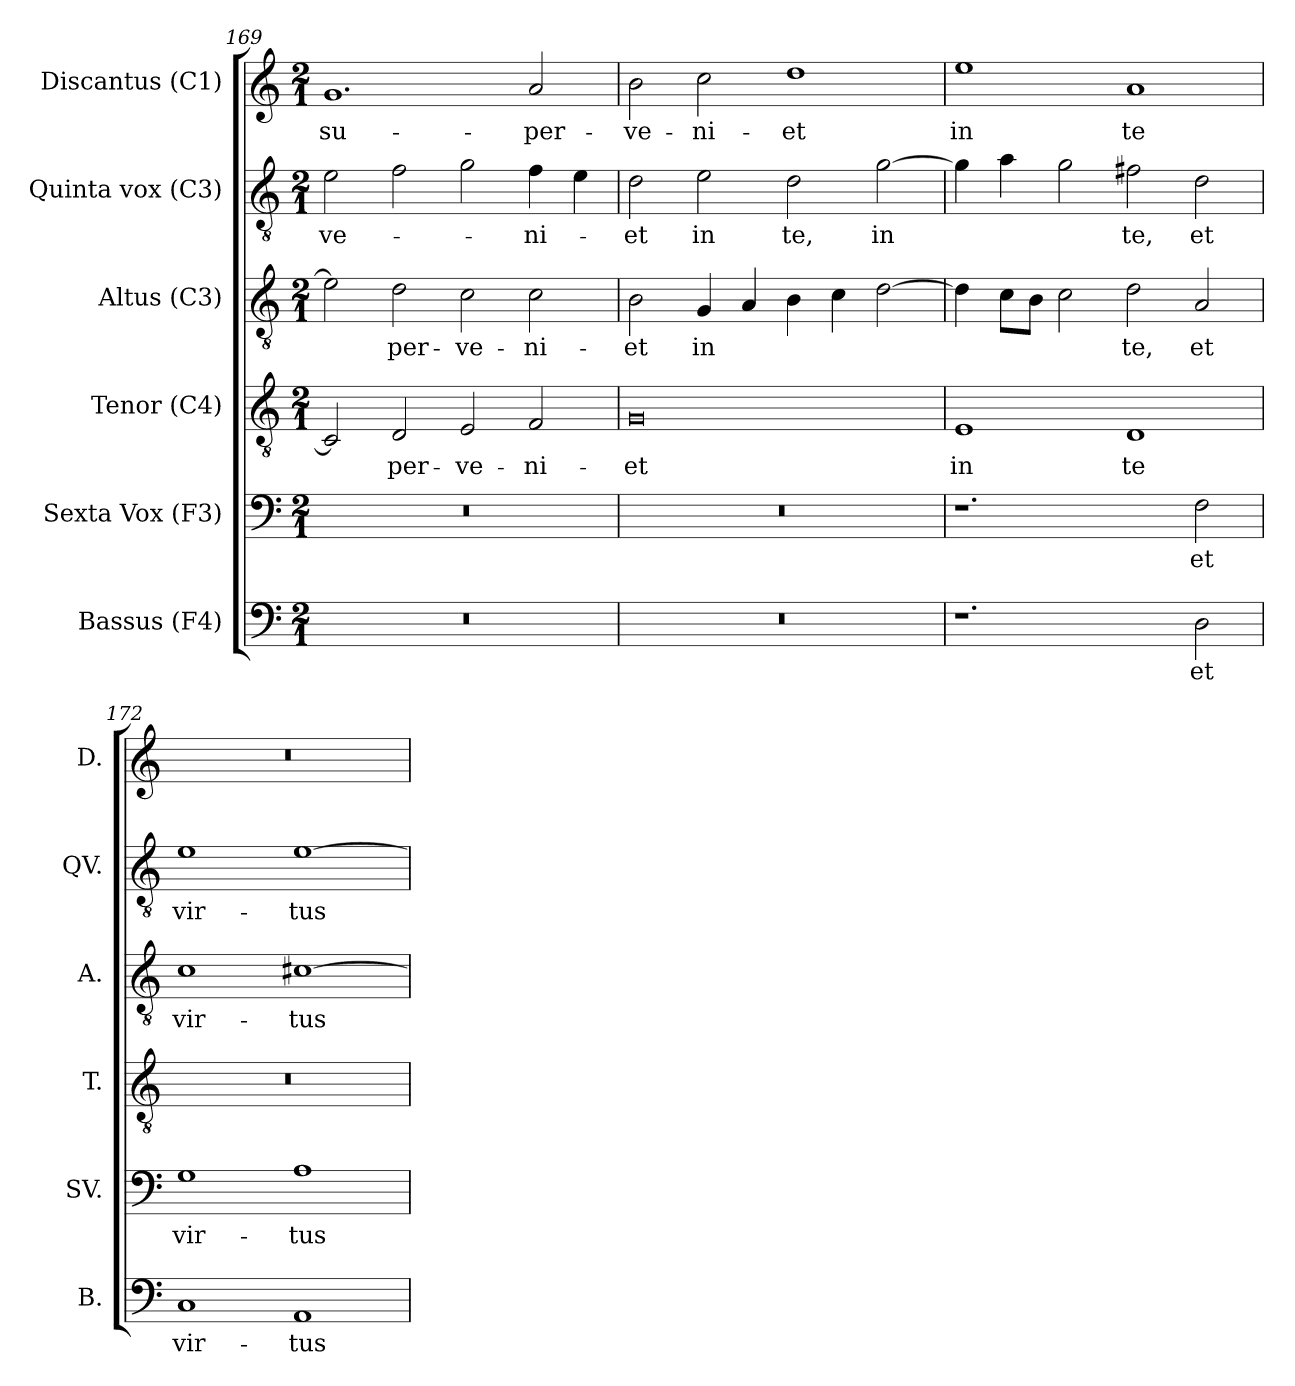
**kern	**text	**kern	**text	**kern	**text	**kern	**text	**kern	**text	**kern	**text
*part6	*part6	*part5	*part5	*part4	*part4	*part3	*part3	*part2	*part2	*part1	*part1
*staff6	*staff6	*staff5	*staff5	*staff4	*staff4	*staff3	*staff3	*staff2	*staff2	*staff1	*staff1
*I"Bassus (F4)	*	*I"Sexta Vox (F3)	*	*I"Tenor (C4)	*	*I"Altus (C3)	*	*I"Quinta vox (C3)	*	*I"Discantus (C1)	*
*I'B.	*	*I'SV.	*	*I'T.	*	*I'A.	*	*I'QV.	*	*I'D.	*
*clefF4	*	*clefF4	*	*clefGv2	*	*clefGv2	*	*clefGv2	*	*clefG2	*
*	*	*	*	*	*	*ITrd7c12	*	*ITrd7c12	*	*	*
*k[]	*	*k[]	*	*k[]	*	*k[]	*	*k[]	*	*k[]	*
*C:	*	*C:	*	*C:	*	*C:	*	*C:	*	*C:	*
*M2/1	*	*M2/1	*	*M2/1	*	*M2/1	*	*M2/1	*	*M2/1	*
=169	=169	=169	=169	=169	=169	=169	=169	=169	=169	=169	=169
!LO:N:vis=1	!	!LO:N:vis=1	!	!	!	!	!	!	!	!	!
!	!	!	!	!	!	!	!	!	!LO:LY:b:color=#000000	!	!
!	!	!	!	!	!	!	!	!	!	!	!LO:LY:b:color=#000000
0r	.	0r	.	2Ci/]	.	2Ei\]	.	2Ei\	-ve-	1.gi	su-
!	!	!	!	!	!LO:LY:b:color=#000000	!	!	!	!	!	!
!	!	!	!	!	!	!	!LO:LY:b:color=#000000	!	!	!	!
.	.	.	.	2Di/	-per-	2Di\	-per-	2Fi\	.	.	.
!	!	!	!	!	!LO:LY:b:color=#000000	!	!	!	!	!	!
!	!	!	!	!	!	!	!LO:LY:b:color=#000000	!	!	!	!
.	.	.	.	2Ei/	-ve-	2Ci\	-ve-	2Gi\	.	.	.
!	!	!	!	!	!LO:LY:b:color=#000000	!	!	!	!	!	!
!	!	!	!	!	!	!	!LO:LY:b:color=#000000	!	!	!	!
!	!	!	!	!	!	!	!	!	!LO:LY:b:color=#000000	!	!
!	!	!	!	!	!	!	!	!	!	!	!LO:LY:b:color=#000000
.	.	.	.	2Fi/	-ni-	2Ci\	-ni-	4Fi\	-ni-	2ai/	-per-
.	.	.	.	.	.	.	.	4Ei\	.	.	.
=170	=170	=170	=170	=170	=170	=170	=170	=170	=170	=170	=170
!LO:N:vis=1	!	!LO:N:vis=1	!	!	!	!	!	!	!	!	!
!	!	!	!	!	!LO:LY:b:color=#000000	!	!	!	!	!	!
!	!	!	!	!	!	!	!LO:LY:b:color=#000000	!	!	!	!
!	!	!	!	!	!	!	!	!	!LO:LY:b:color=#000000	!	!
!	!	!	!	!	!	!	!	!	!	!	!LO:LY:b:color=#000000
0r	.	0r	.	0Gi	-et	2BBi\	-et	2Di\	-et	2bi\	-ve-
!	!	!	!	!	!	!	!LO:LY:b:color=#000000	!	!	!	!
!	!	!	!	!	!	!	!	!	!LO:LY:b:color=#000000	!	!
!	!	!	!	!	!	!	!	!	!	!	!LO:LY:b:color=#000000
.	.	.	.	.	.	4GGi/	in	2Ei\	in	2cci\	-ni-
.	.	.	.	.	.	4AAi/	.	.	.	.	.
!	!	!	!	!	!	!	!	!	!LO:LY:b:color=#000000	!	!
!	!	!	!	!	!	!	!	!	!	!	!LO:LY:b:color=#000000
.	.	.	.	.	.	4BBi\	.	2Di\	te,	1ddi	-et
.	.	.	.	.	.	4Ci\	.	.	.	.	.
!	!	!	!	!	!	!	!	!	!LO:LY:b:color=#000000	!	!
.	.	.	.	.	.	[2Di\	.	[2Gi\	in	.	.
=171	=171	=171	=171	=171	=171	=171	=171	=171	=171	=171	=171
!	!	!	!	!	!LO:LY:b:color=#000000	!	!	!	!	!	!
!	!	!	!	!	!	!	!	!	!	!	!LO:LY:b:color=#000000
1.r	.	1.r	.	1Ei	in	4Di\]	.	4Gi\]	.	1eei	in
.	.	.	.	.	.	8Ci\L	.	4Ai\	.	.	.
.	.	.	.	.	.	8BBi\J	.	.	.	.	.
.	.	.	.	.	.	2Ci\	.	2Gi\	.	.	.
!	!	!	!	!	!LO:LY:b:color=#000000	!	!	!	!	!	!
!	!	!	!	!	!	!	!LO:LY:b:color=#000000	!	!	!	!
!	!	!	!	!	!	!	!	!	!LO:LY:b:color=#000000	!	!
!	!	!	!	!	!	!	!	!	!	!	!LO:LY:b:color=#000000
.	.	.	.	1Di	te	2Di\	te,	2F#Xi\	te,	1ai	te
!	!LO:LY:b:color=#000000	!	!	!	!	!	!	!	!	!	!
!	!	!	!LO:LY:b:color=#000000	!	!	!	!	!	!	!	!
!	!	!	!	!	!	!	!LO:LY:b:color=#000000	!	!	!	!
!	!	!	!	!	!	!	!	!	!LO:LY:b:color=#000000	!	!
2Di\	et	2Fi\	et	.	.	2AAi/	et	2Di\	et	.	.
!!LO:PB:g=z
=172	=172	=172	=172	=172	=172	=172	=172	=172	=172	=172	=172
!	!LO:LY:b:color=#000000	!	!	!	!	!	!	!	!	!	!
!	!	!	!LO:LY:b:color=#000000	!LO:N:vis=1	!	!	!	!	!	!	!
!	!	!	!	!	!	!	!LO:LY:b:color=#000000	!	!	!	!
!	!	!	!	!	!	!	!	!	!LO:LY:b:color=#000000	!LO:N:vis=1	!
1Ci	vir-	1Gi	vir-	0r	.	1Ci	vir-	1Ei	vir-	0r	.
!	!LO:LY:b:color=#000000	!	!	!	!	!	!	!	!	!	!
!	!	!	!LO:LY:b:color=#000000	!	!	!	!	!	!	!	!
!	!	!	!	!	!	!	!LO:LY:b:color=#000000	!	!	!	!
!	!	!	!	!	!	!	!	!	!LO:LY:b:color=#000000	!	!
1AAi	-tus	1Ai	-tus	.	.	[1C#Xi	-tus	[1Ei	-tus	.	.
=	=	=	=	=	=	=	=	=	=	=	=
*-	*-	*-	*-	*-	*-	*-	*-	*-	*-	*-	*-
